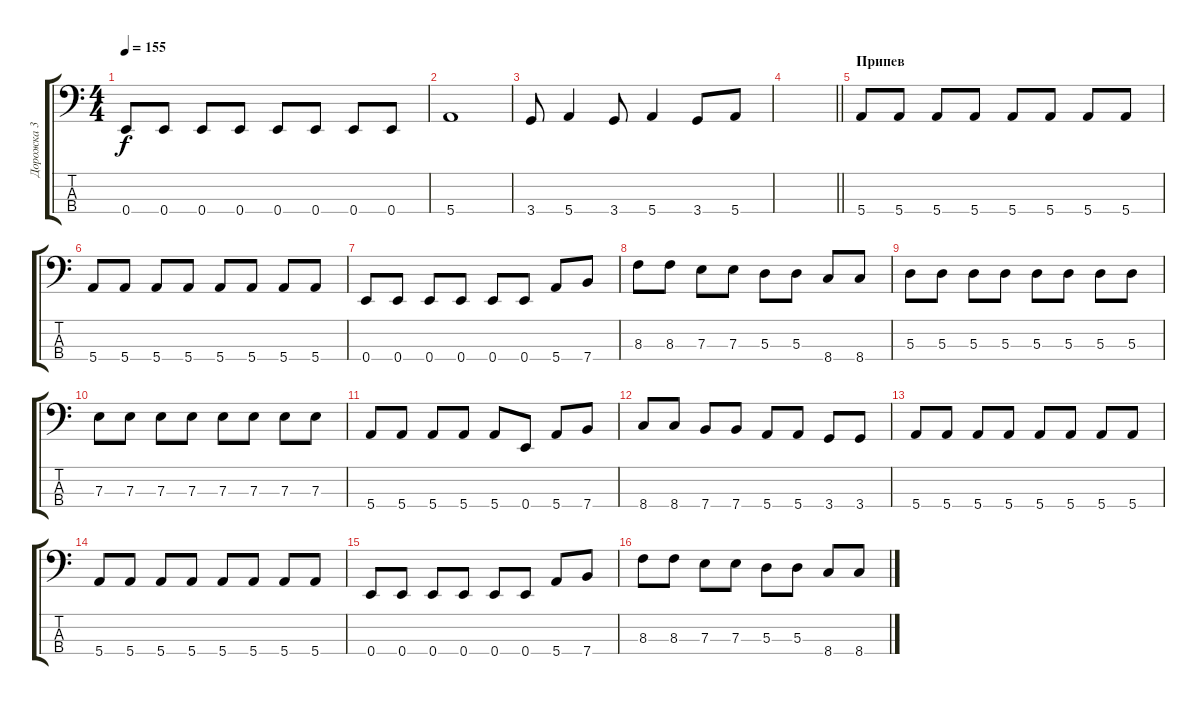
\track ("Дорожка 3" "Дорожка 3") {instrument electricbassfinger}
\staff {score tabs}
\tuning (G2 D2 A1 E1) {hide}
\ts (4 4)
\tempo 155
\clef f4
\ks c
0.4.8{dy f} 0.4.8 0.4.8 0.4.8 0.4.8 0.4.8 0.4.8 0.4.8 |
5.4.1 |
3.4.8 5.4.4 3.4.8 5.4.4 3.4.8 5.4.8 |
\barLineRight lightlight
|
\section ("" "Припев")
5.4.8 5.4.8 5.4.8 5.4.8 5.4.8 5.4.8 5.4.8 5.4.8 |
5.4.8 5.4.8 5.4.8 5.4.8 5.4.8 5.4.8 5.4.8 5.4.8 |
0.4.8 0.4.8 0.4.8 0.4.8 0.4.8 0.4.8 5.4.8 7.4.8 |
8.3.8 8.3.8 7.3.8 7.3.8 5.3.8 5.3.8 8.4.8 8.4.8 |
5.3.8 5.3.8 5.3.8 5.3.8 5.3.8 5.3.8 5.3.8 5.3.8 |
7.3.8 7.3.8 7.3.8 7.3.8 7.3.8 7.3.8 7.3.8 7.3.8 |
5.4.8 5.4.8 5.4.8 5.4.8 5.4.8 0.4.8 5.4.8 7.4.8 |
8.4.8 8.4.8 7.4.8 7.4.8 5.4.8 5.4.8 3.4.8 3.4.8 |
5.4.8 5.4.8 5.4.8 5.4.8 5.4.8 5.4.8 5.4.8 5.4.8 |
5.4.8 5.4.8 5.4.8 5.4.8 5.4.8 5.4.8 5.4.8 5.4.8 |
0.4.8 0.4.8 0.4.8 0.4.8 0.4.8 0.4.8 5.4.8 7.4.8 |
8.3.8 8.3.8 7.3.8 7.3.8 5.3.8 5.3.8 8.4.8 8.4.8
